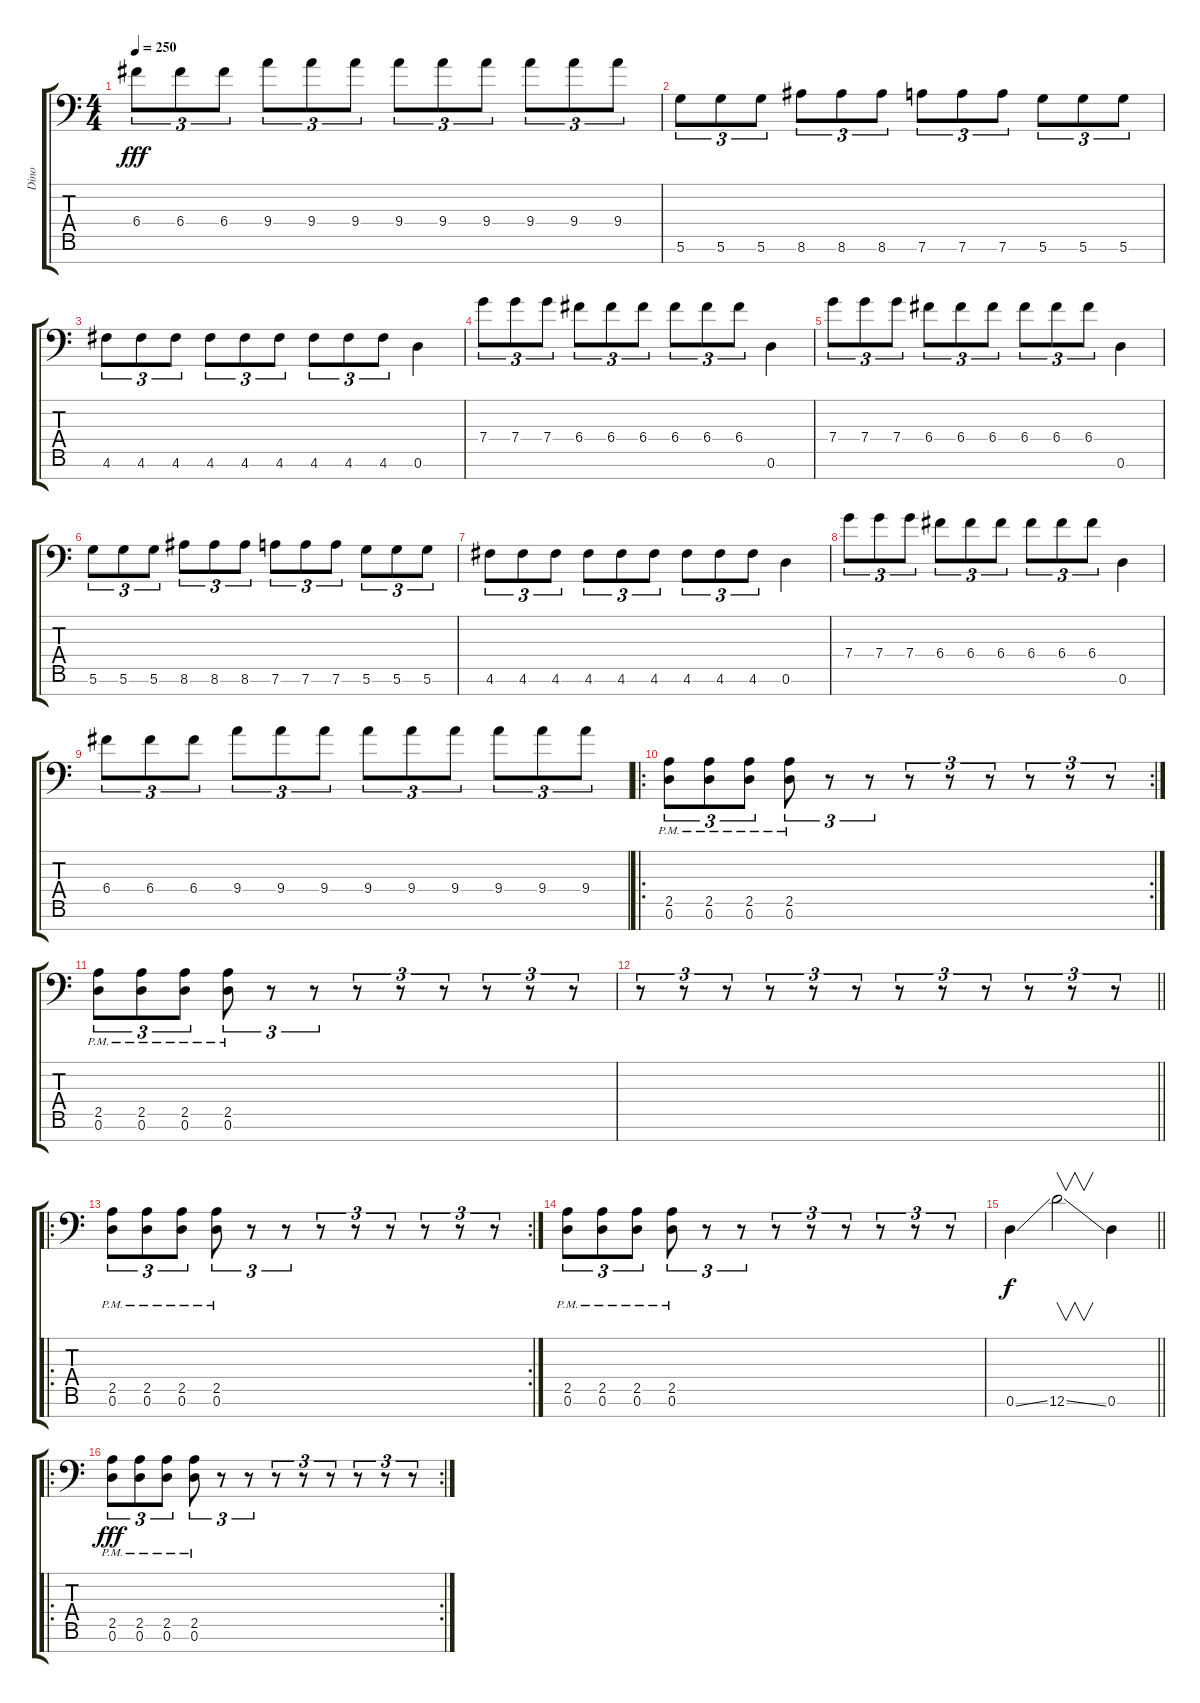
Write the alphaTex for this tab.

\track ("Dino" "Dino") {instrument distortionguitar}
\staff {score tabs}
\tuning (D4 A3 F3 C3 G2 D2 A1) {hide}
\ts (4 4)
\tempo 250
\clef f4
\ks c
6.4.8{tu (3 2) dy fff} 6.4.8{tu (3 2)} 6.4.8{tu (3 2)} 9.4.8{tu (3 2)} 9.4.8{tu (3 2)} 9.4.8{tu (3 2)} 9.4.8{tu (3 2)} 9.4.8{tu (3 2)} 9.4.8{tu (3 2)} 9.4.8{tu (3 2)} 9.4.8{tu (3 2)} 9.4.8{tu (3 2)} |
5.6.8{tu (3 2)} 5.6.8{tu (3 2)} 5.6.8{tu (3 2)} 8.6.8{tu (3 2)} 8.6.8{tu (3 2)} 8.6.8{tu (3 2)} 7.6.8{tu (3 2)} 7.6.8{tu (3 2)} 7.6.8{tu (3 2)} 5.6.8{tu (3 2)} 5.6.8{tu (3 2)} 5.6.8{tu (3 2)} |
4.6.8{tu (3 2)} 4.6.8{tu (3 2)} 4.6.8{tu (3 2)} 4.6.8{tu (3 2)} 4.6.8{tu (3 2)} 4.6.8{tu (3 2)} 4.6.8{tu (3 2)} 4.6.8{tu (3 2)} 4.6.8{tu (3 2)} 0.6.4 |
7.4.8{tu (3 2)} 7.4.8{tu (3 2)} 7.4.8{tu (3 2)} 6.4.8{tu (3 2)} 6.4.8{tu (3 2)} 6.4.8{tu (3 2)} 6.4.8{tu (3 2)} 6.4.8{tu (3 2)} 6.4.8{tu (3 2)} 0.6.4 |
7.4.8{tu (3 2)} 7.4.8{tu (3 2)} 7.4.8{tu (3 2)} 6.4.8{tu (3 2)} 6.4.8{tu (3 2)} 6.4.8{tu (3 2)} 6.4.8{tu (3 2)} 6.4.8{tu (3 2)} 6.4.8{tu (3 2)} 0.6.4 |
5.6.8{tu (3 2)} 5.6.8{tu (3 2)} 5.6.8{tu (3 2)} 8.6.8{tu (3 2)} 8.6.8{tu (3 2)} 8.6.8{tu (3 2)} 7.6.8{tu (3 2)} 7.6.8{tu (3 2)} 7.6.8{tu (3 2)} 5.6.8{tu (3 2)} 5.6.8{tu (3 2)} 5.6.8{tu (3 2)} |
4.6.8{tu (3 2)} 4.6.8{tu (3 2)} 4.6.8{tu (3 2)} 4.6.8{tu (3 2)} 4.6.8{tu (3 2)} 4.6.8{tu (3 2)} 4.6.8{tu (3 2)} 4.6.8{tu (3 2)} 4.6.8{tu (3 2)} 0.6.4 |
7.4.8{tu (3 2)} 7.4.8{tu (3 2)} 7.4.8{tu (3 2)} 6.4.8{tu (3 2)} 6.4.8{tu (3 2)} 6.4.8{tu (3 2)} 6.4.8{tu (3 2)} 6.4.8{tu (3 2)} 6.4.8{tu (3 2)} 0.6.4 |
6.4.8{tu (3 2)} 6.4.8{tu (3 2)} 6.4.8{tu (3 2)} 9.4.8{tu (3 2)} 9.4.8{tu (3 2)} 9.4.8{tu (3 2)} 9.4.8{tu (3 2)} 9.4.8{tu (3 2)} 9.4.8{tu (3 2)} 9.4.8{tu (3 2)} 9.4.8{tu (3 2)} 9.4.8{tu (3 2)} |
\ro
\rc 2
(2.5 0.6{pm}).8{tu (3 2)} (2.5 0.6{pm}).8{tu (3 2)} (2.5 0.6{pm}).8{tu (3 2)} (2.5 0.6{pm}).8{tu (3 2)} r.8{tu (3 2)} r.8{tu (3 2)} r.8{tu (3 2)} r.8{tu (3 2)} r.8{tu (3 2)} r.8{tu (3 2)} r.8{tu (3 2)} r.8{tu (3 2)} |
(2.5 0.6{pm}).8{tu (3 2)} (2.5 0.6{pm}).8{tu (3 2)} (2.5 0.6{pm}).8{tu (3 2)} (2.5 0.6{pm}).8{tu (3 2)} r.8{tu (3 2)} r.8{tu (3 2)} r.8{tu (3 2)} r.8{tu (3 2)} r.8{tu (3 2)} r.8{tu (3 2)} r.8{tu (3 2)} r.8{tu (3 2)} |
\barLineRight lightlight
r.8{tu (3 2)} r.8{tu (3 2)} r.8{tu (3 2)} r.8{tu (3 2)} r.8{tu (3 2)} r.8{tu (3 2)} r.8{tu (3 2)} r.8{tu (3 2)} r.8{tu (3 2)} r.8{tu (3 2)} r.8{tu (3 2)} r.8{tu (3 2)} |
\ro
\rc 2
(2.5 0.6{pm}).8{tu (3 2)} (2.5 0.6{pm}).8{tu (3 2)} (2.5 0.6{pm}).8{tu (3 2)} (2.5 0.6{pm}).8{tu (3 2)} r.8{tu (3 2)} r.8{tu (3 2)} r.8{tu (3 2)} r.8{tu (3 2)} r.8{tu (3 2)} r.8{tu (3 2)} r.8{tu (3 2)} r.8{tu (3 2)} |
(2.5 0.6{pm}).8{tu (3 2)} (2.5 0.6{pm}).8{tu (3 2)} (2.5 0.6{pm}).8{tu (3 2)} (2.5 0.6{pm}).8{tu (3 2)} r.8{tu (3 2)} r.8{tu (3 2)} r.8{tu (3 2)} r.8{tu (3 2)} r.8{tu (3 2)} r.8{tu (3 2)} r.8{tu (3 2)} r.8{tu (3 2)} |
\barLineRight lightlight
0.6{ss}.4{dy f} 12.6{ss}.2{v} 0.6.4 |
\ro
\rc 2
(2.5 0.6{pm}).8{tu (3 2) dy fff} (2.5 0.6{pm}).8{tu (3 2)} (2.5 0.6{pm}).8{tu (3 2)} (2.5 0.6{pm}).8{tu (3 2)} r.8{tu (3 2)} r.8{tu (3 2)} r.8{tu (3 2)} r.8{tu (3 2)} r.8{tu (3 2)} r.8{tu (3 2)} r.8{tu (3 2)} r.8{tu (3 2)}
